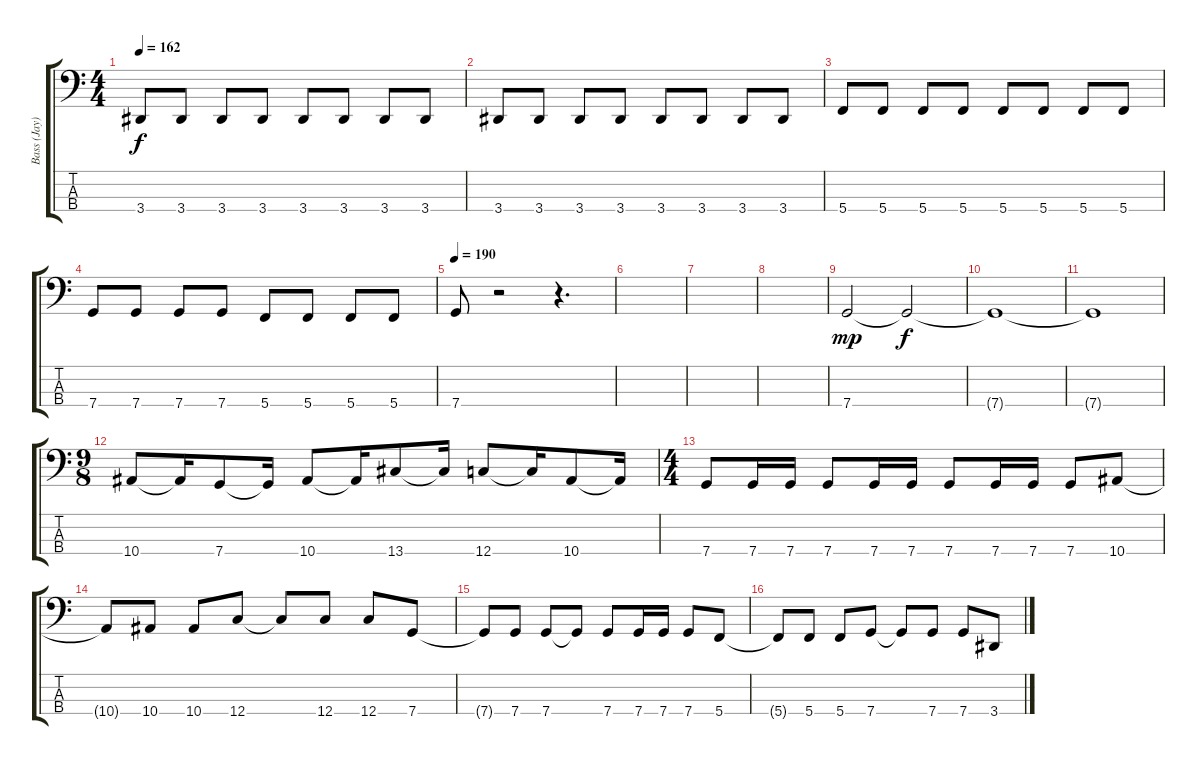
\track ("Bass (Jay)" "Bass (Jay)") {instrument electricbasspick}
\staff {score tabs}
\tuning (F2 C2 G1 C1) {hide}
\ts (4 4)
\tempo 162
\clef f4
\ks c
3.4.8{dy f} 3.4.8 3.4.8 3.4.8 3.4.8 3.4.8 3.4.8 3.4.8 |
3.4.8 3.4.8 3.4.8 3.4.8 3.4.8 3.4.8 3.4.8 3.4.8 |
5.4.8 5.4.8 5.4.8 5.4.8 5.4.8 5.4.8 5.4.8 5.4.8 |
7.4.8 7.4.8 7.4.8 7.4.8 5.4.8 5.4.8 5.4.8 5.4.8 |
\tempo 190
7.4.8 r.2 r.4{d} |
|
|
|
7.4.2{dy mp} 7.4{t}.2{dy f} |
7.4{t}.1 |
7.4{t}.1 |
\ts (9 8)
10.4.8 10.4{t}.16 7.4.8 7.4{t}.16 10.4.8 10.4{t}.16 13.4.8 13.4{t}.16 12.4.8 12.4{t}.16 10.4.8 10.4{t}.16 |
\ts (4 4)
7.4.8 7.4.16 7.4.16 7.4.8 7.4.16 7.4.16 7.4.8 7.4.16 7.4.16 7.4.8 10.4.8 |
10.4{t}.8 10.4.8 10.4.8 12.4.8 12.4{t}.8 12.4.8 12.4.8 7.4.8 |
7.4{t}.8 7.4.8 7.4.8 7.4{t}.8 7.4.8 7.4.16 7.4.16 7.4.8 5.4.8 |
5.4{t}.8 5.4.8 5.4.8 7.4.8 7.4{t}.8 7.4.8 7.4.8 3.4.8
